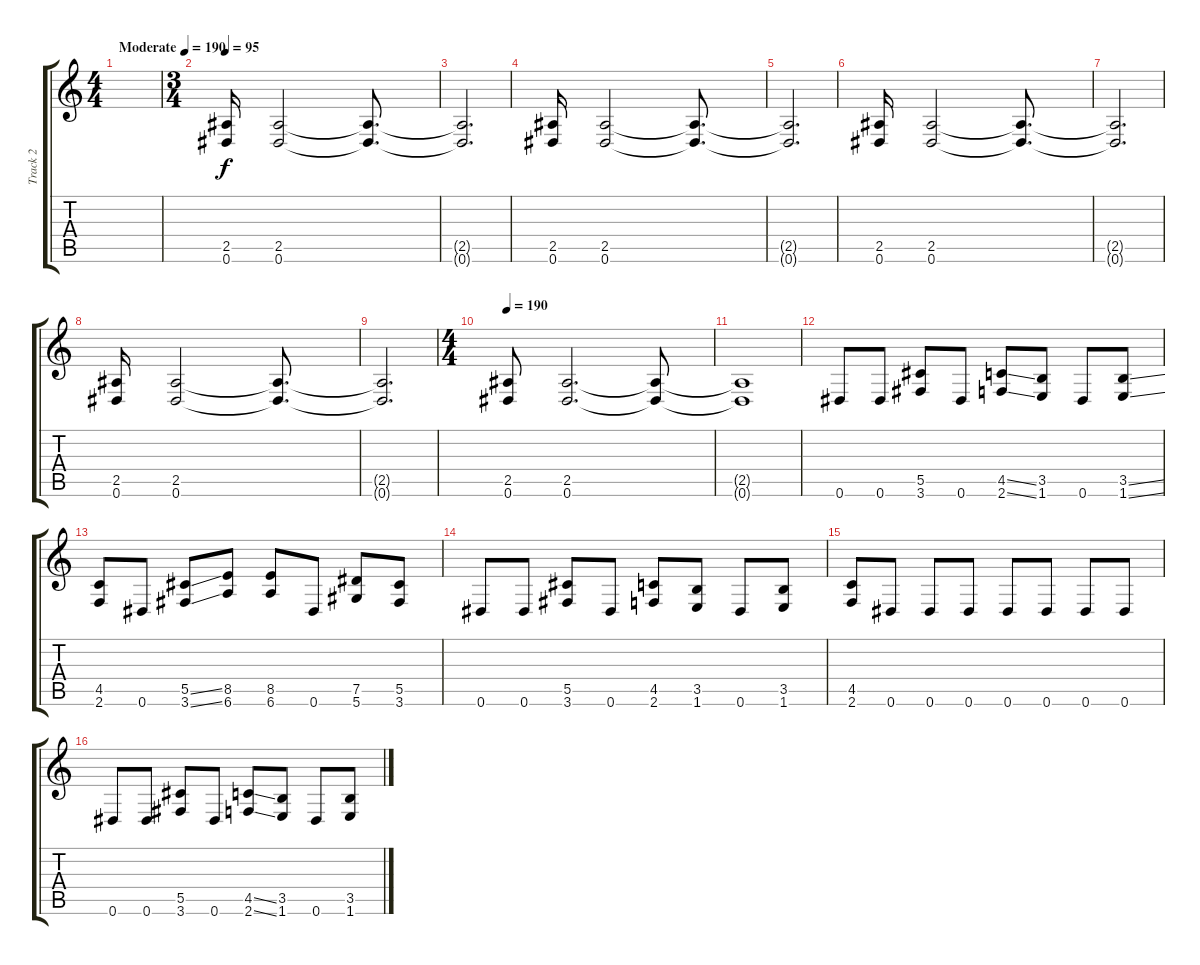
\track ("Track 2" "Track 2") {instrument distortionguitar}
\staff {score tabs}
\tuning (Eb4 Bb3 Gb3 Db3 Ab2 Eb2) {hide}
\ts (4 4)
\tempo (190 "Moderate")
\tempo 95
\tempo (190 "Moderate")
\clef g2
\ks c
|
\ts (3 4)
\tempo 95
(2.5 0.6).16 (2.5 0.6).2 (2.5{t} 0.6{t}).8{d} |
(2.5{t} 0.6{t}).2{d} |
(2.5 0.6).16 (2.5 0.6).2 (2.5{t} 0.6{t}).8{d} |
(2.5{t} 0.6{t}).2{d} |
(2.5 0.6).16 (2.5 0.6).2 (2.5{t} 0.6{t}).8{d} |
(2.5{t} 0.6{t}).2{d} |
(2.5 0.6).16 (2.5 0.6).2 (2.5{t} 0.6{t}).8{d} |
(2.5{t} 0.6{t}).2{d} |
\ts (4 4)
\tempo 190
(2.5 0.6).8 (2.5 0.6).2{d} (2.5{t} 0.6{t}).8 |
(2.5{t} 0.6{t}).1 |
0.6.8 0.6.8 (5.5 3.6).8 0.6.8 (4.5{ss} 2.6{ss}).8 (3.5 1.6).8 0.6.8 (3.5{ss} 1.6{ss}).8 |
(4.5 2.6).8 0.6.8 (5.5{ss} 3.6{ss}).8 (8.5 6.6).8 (8.5 6.6).8 0.6.8 (7.5 5.6).8 (5.5 3.6).8 |
0.6.8 0.6.8 (5.5 3.6).8 0.6.8 (4.5 2.6).8 (3.5 1.6).8 0.6.8 (3.5 1.6).8 |
(4.5 2.6).8 0.6.8 0.6.8 0.6.8 0.6.8 0.6.8 0.6.8 0.6.8 |
0.6.8 0.6.8 (5.5 3.6).8 0.6.8 (4.5{ss} 2.6{ss}).8 (3.5 1.6).8 0.6.8 (3.5{ss} 1.6{ss}).8
